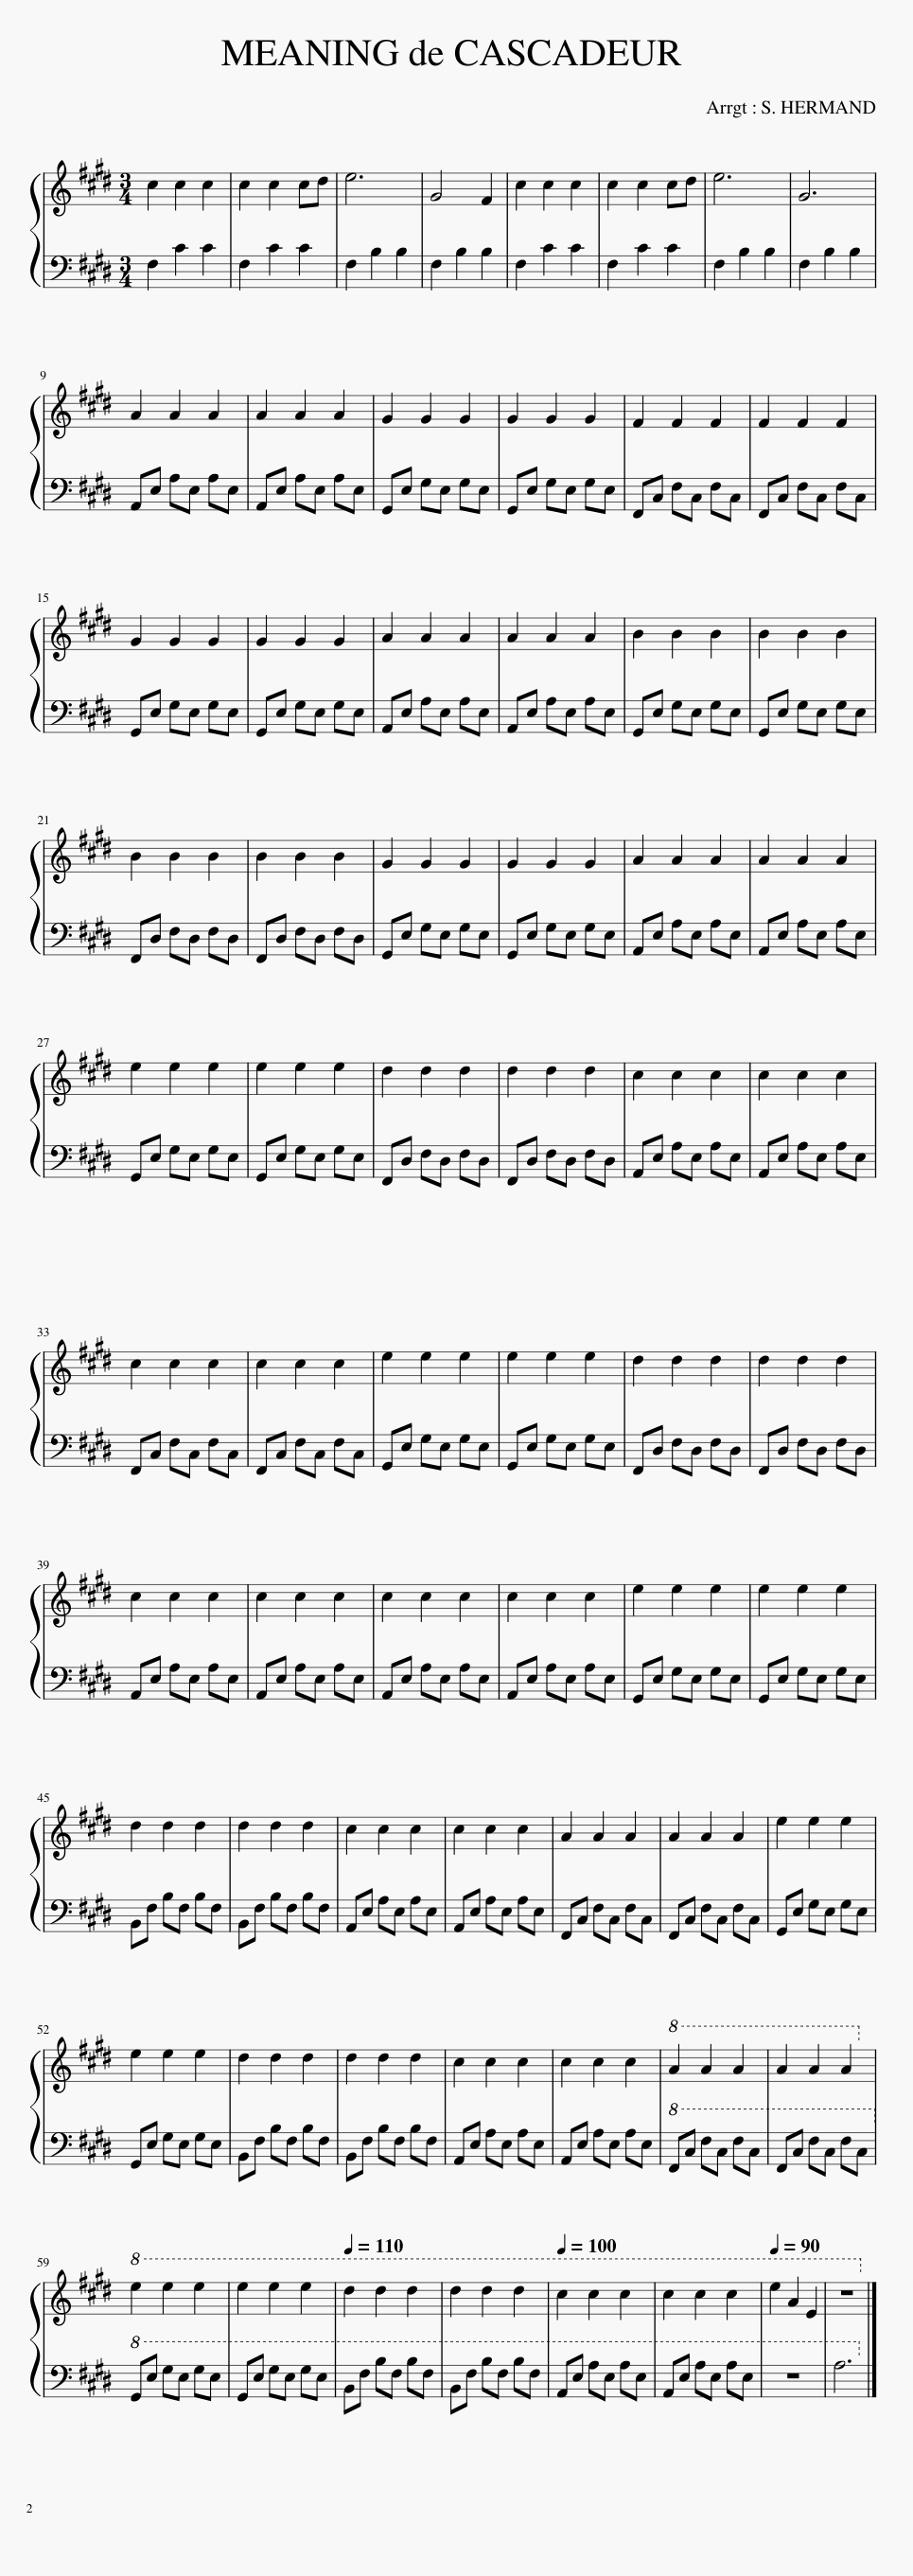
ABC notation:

X:1
%%score { 1 | 2 }
L:1/8
M:3/4
I:linebreak $
K:E
V:1 treble
V:2 bass
V:1
 c2 c2 c2 | c2 c2 cd | e6 | G4 F2 | c2 c2 c2 | %5
 c2 c2 cd | e6 | G6 |$ A2 A2 A2 | A2 A2 A2 | %10
 G2 G2 G2 | G2 G2 G2 | F2 F2 F2 | F2 F2 F2 |$ G2 G2 G2 | %15
 G2 G2 G2 | A2 A2 A2 | A2 A2 A2 | B2 B2 B2 | B2 B2 B2 |$ %20
 B2 B2 B2 | B2 B2 B2 | G2 G2 G2 | G2 G2 G2 | A2 A2 A2 | %25
 A2 A2 A2 |$ e2 e2 e2 | e2 e2 e2 | d2 d2 d2 | d2 d2 d2 | %30
 c2 c2 c2 | c2 c2 c2 |$ c2 c2 c2 | c2 c2 c2 | e2 e2 e2 | %35
 e2 e2 e2 | d2 d2 d2 | d2 d2 d2 |$ c2 c2 c2 | c2 c2 c2 | %40
 c2 c2 c2 | c2 c2 c2 | e2 e2 e2 | e2 e2 e2 |$ d2 d2 d2 | %45
 d2 d2 d2 | c2 c2 c2 | c2 c2 c2 | A2 A2 A2 | A2 A2 A2 | %50
 e2 e2 e2 |$ e2 e2 e2 | d2 d2 d2 | d2 d2 d2 | c2 c2 c2 | %55
 c2 c2 c2 |!8va(! a2 a2 a2 | a2 a2 a2!8va)! |$!8va(! e'2 e'2 e'2 | e'2 e'2 e'2 | %60
[Q:1/4=110] d'2 d'2 d'2 | d'2 d'2 d'2 |[Q:1/4=100] c'2 c'2 c'2 | c'2 c'2 c'2 |[Q:1/4=90] e'2 a2 e2 | %65
 z6!8va)! |] %66
V:2
 F,2 C2 C2 | F,2 C2 C2 | F,2 B,2 B,2 | F,2 B,2 B,2 | F,2 C2 C2 | %5
 F,2 C2 C2 | F,2 B,2 B,2 | F,2 B,2 B,2 |$ A,,E, A,E, A,E, | A,,E, A,E, A,E, | %10
 G,,E, G,E, G,E, | G,,E, G,E, G,E, | F,,C, F,C, F,C, | F,,C, F,C, F,C, |$ G,,E, G,E, G,E, | %15
 G,,E, G,E, G,E, | A,,E, A,E, A,E, | A,,E, A,E, A,E, | G,,E, G,E, G,E, | G,,E, G,E, G,E, |$ %20
 F,,D, F,D, F,D, | F,,D, F,D, F,D, | G,,E, G,E, G,E, | G,,E, G,E, G,E, | A,,E, A,E, A,E, | %25
 A,,E, A,E, A,E, |$ G,,E, G,E, G,E, | G,,E, G,E, G,E, | F,,D, F,D, F,D, | F,,D, F,D, F,D, | %30
 A,,E, A,E, A,E, | A,,E, A,E, A,E, |$ F,,C, F,C, F,C, | F,,C, F,C, F,C, | G,,E, G,E, G,E, | %35
 G,,E, G,E, G,E, | F,,D, F,D, F,D, | F,,D, F,D, F,D, |$ A,,E, A,E, A,E, | A,,E, A,E, A,E, | %40
 A,,E, A,E, A,E, | A,,E, A,E, A,E, | G,,E, G,E, G,E, | G,,E, G,E, G,E, |$ B,,F, B,F, B,F, | %45
 B,,F, B,F, B,F, | A,,E, A,E, A,E, | A,,E, A,E, A,E, | F,,C, F,C, F,C, | F,,C, F,C, F,C, | %50
 G,,E, G,E, G,E, |$ G,,E, G,E, G,E, | B,,F, B,F, B,F, | B,,F, B,F, B,F, | A,,E, A,E, A,E, | %55
 A,,E, A,E, A,E, |!8va(! F,C FC FC | F,C FC FC!8va)! |$!8va(! G,E GE GE | G,E GE GE | %60
 B,F BF BF | B,F BF BF | A,E AE AE | A,E AE AE | z6 | %65
 A6!8va)! |] %66
